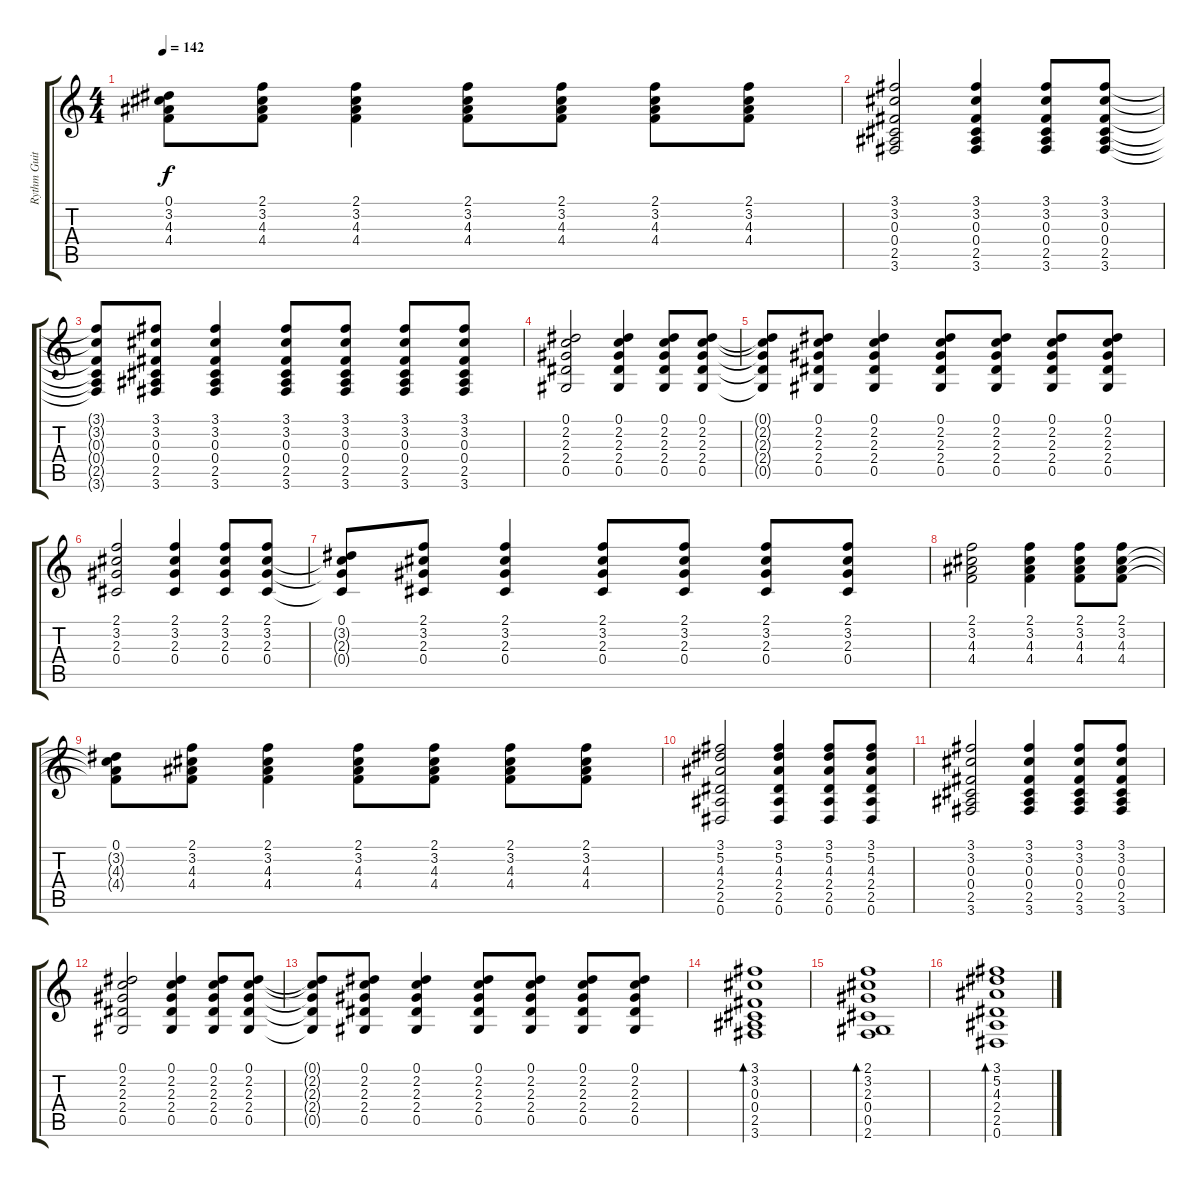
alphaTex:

\track ("Rythm Guitar" "Rythm Guit") {instrument acousticguitarsteel}
\staff {score tabs}
\tuning (Eb4 Bb3 Gb3 Db3 Ab2 Eb2) {hide}
\ts (4 4)
\tempo 142
\clef g2
\ks c
(0.1 3.2{t} 4.3{t} 4.4{t}).8{dy f} (2.1 3.2 4.3 4.4).8 (2.1 3.2 4.3 4.4).4 (2.1 3.2 4.3 4.4).8 (2.1 3.2 4.3 4.4).8 (2.1 3.2 4.3 4.4).8 (2.1 3.2 4.3 4.4).8 |
(3.1 3.2 0.3 0.4 2.5 3.6).2 (3.1 3.2 0.3 0.4 2.5 3.6).4 (3.1 3.2 0.3 0.4 2.5 3.6).8 (3.1 3.2 0.3 0.4 2.5 3.6).8 |
(3.1{t} 3.2{t} 0.3{t} 0.4{t} 2.5{t} 3.6{t}).8 (3.1 3.2 0.3 0.4 2.5 3.6).8 (3.1 3.2 0.3 0.4 2.5 3.6).4 (3.1 3.2 0.3 0.4 2.5 3.6).8 (3.1 3.2 0.3 0.4 2.5 3.6).8 (3.1 3.2 0.3 0.4 2.5 3.6).8 (3.1 3.2 0.3 0.4 2.5 3.6).8 |
(0.1 2.2 2.3 2.4 0.5).2 (0.1 2.2 2.3 2.4 0.5).4 (0.1 2.2 2.3 2.4 0.5).8 (0.1 2.2 2.3 2.4 0.5).8 |
(0.1{t} 2.2{t} 2.3{t} 2.4{t} 0.5{t}).8 (0.1 2.2 2.3 2.4 0.5).8 (0.1 2.2 2.3 2.4 0.5).4 (0.1 2.2 2.3 2.4 0.5).8 (0.1 2.2 2.3 2.4 0.5).8 (0.1 2.2 2.3 2.4 0.5).8 (0.1 2.2 2.3 2.4 0.5).8 |
(2.1 3.2 2.3 0.4).2 (2.1 3.2 2.3 0.4).4 (2.1 3.2 2.3 0.4).8 (2.1 3.2 2.3 0.4).8 |
(0.1 3.2{t} 2.3{t} 0.4{t}).8 (2.1 3.2 2.3 0.4).8 (2.1 3.2 2.3 0.4).4 (2.1 3.2 2.3 0.4).8 (2.1 3.2 2.3 0.4).8 (2.1 3.2 2.3 0.4).8 (2.1 3.2 2.3 0.4).8 |
(2.1 3.2 4.3 4.4).2 (2.1 3.2 4.3 4.4).4 (2.1 3.2 4.3 4.4).8 (2.1 3.2 4.3 4.4).8 |
(0.1 3.2{t} 4.3{t} 4.4{t}).8 (2.1 3.2 4.3 4.4).8 (2.1 3.2 4.3 4.4).4 (2.1 3.2 4.3 4.4).8 (2.1 3.2 4.3 4.4).8 (2.1 3.2 4.3 4.4).8 (2.1 3.2 4.3 4.4).8 |
(3.1 5.2 4.3 2.4 2.5 0.6).2 (3.1 5.2 4.3 2.4 2.5 0.6).4 (3.1 5.2 4.3 2.4 2.5 0.6).8 (3.1 5.2 4.3 2.4 2.5 0.6).8 |
(3.1 3.2 0.3 0.4 2.5 3.6).2 (3.1 3.2 0.3 0.4 2.5 3.6).4 (3.1 3.2 0.3 0.4 2.5 3.6).8 (3.1 3.2 0.3 0.4 2.5 3.6).8 |
(0.1 2.2 2.3 2.4 0.5).2 (0.1 2.2 2.3 2.4 0.5).4 (0.1 2.2 2.3 2.4 0.5).8 (0.1 2.2 2.3 2.4 0.5).8 |
(0.1{t} 2.2{t} 2.3{t} 2.4{t} 0.5{t}).8 (0.1 2.2 2.3 2.4 0.5).8 (0.1 2.2 2.3 2.4 0.5).4 (0.1 2.2 2.3 2.4 0.5).8 (0.1 2.2 2.3 2.4 0.5).8 (0.1 2.2 2.3 2.4 0.5).8 (0.1 2.2 2.3 2.4 0.5).8 |
(3.1 3.2 0.3 0.4 2.5 3.6).1{bd 120} |
(2.1 3.2 2.3 0.4 0.5 2.6).1{bd 120} |
(3.1 5.2 4.3 2.4 2.5 0.6).1{bd 120}
